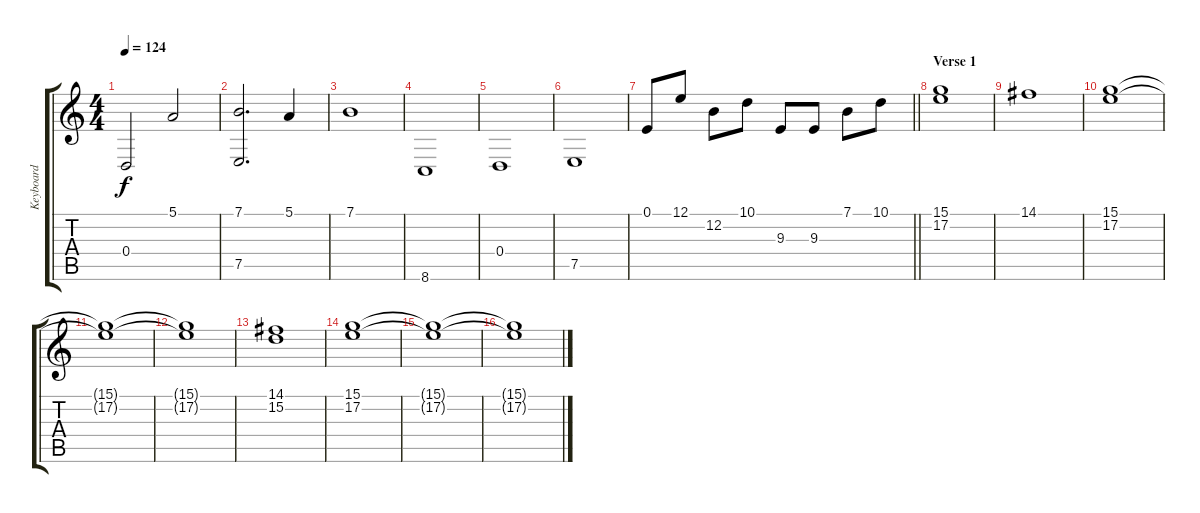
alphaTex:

\track ("Keyboard" "Keyboard") {instrument synthstrings1}
\staff {score tabs}
\tuning (E4 B3 G3 D3 A2 E2) {hide}
\ts (4 4)
\tempo 124
\clef g2
\ks c
0.4.2{dy f} 5.1.2 |
(7.1 7.5).2{d} 5.1.4 |
7.1.1 |
8.6.1 |
0.4.1 |
7.5.1 |
\barLineRight lightlight
0.1.8 12.1.8 12.2.8 10.1.8 9.3.8 9.3.8 7.1.8 10.1.8 |
\section ("" "Verse 1")
(15.1 17.2).1 |
14.1.1 |
(15.1 17.2).1 |
(15.1{t} 17.2{t}).1 |
(15.1{t} 17.2{t}).1 |
(14.1 15.2).1 |
(15.1 17.2).1 |
(15.1{t} 17.2{t}).1 |
(15.1{t} 17.2{t}).1
